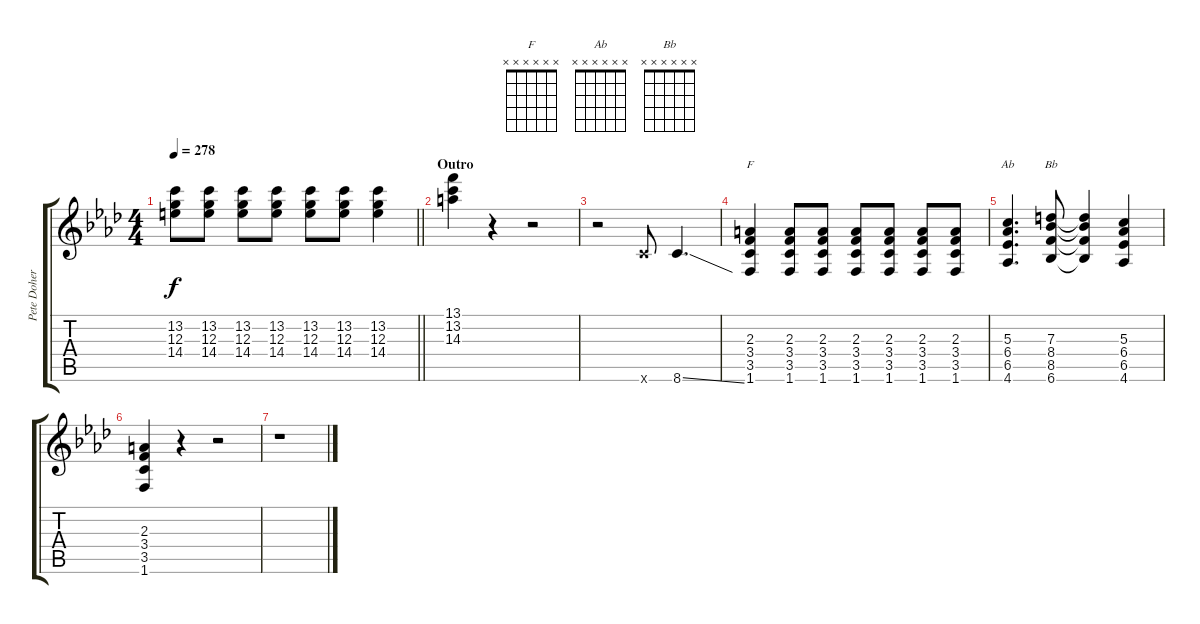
\track ("Pete Doherty" "Pete Doher") {instrument distortionguitar}
\staff {score tabs}
\tuning (E4 B3 G3 D3 A2 E2) {hide}
\chord ("F" x x x x x x)
\chord ("Ab" x x x x x x)
\chord ("Bb" x x x x x x)
\ts (4 4)
\tempo 278
\clef g2
\barLineRight lightlight
\ks ab
(13.2 12.3 14.4).8{dy f} (13.2 12.3 14.4).8 (13.2 12.3 14.4).8 (13.2 12.3 14.4).8 (13.2 12.3 14.4).8 (13.2 12.3 14.4).8 (13.2 12.3 14.4).4 |
\section ("" "Outro")
(13.1 13.2 14.3).4 r.4 r.2 |
r.2 8.6{x}.8 8.6{ss}.4{d} |
(2.3 3.4 3.5 1.6).4{ch "F"} (2.3 3.4 3.5 1.6).8 (2.3 3.4 3.5 1.6).8 (2.3 3.4 3.5 1.6).8 (2.3 3.4 3.5 1.6).8 (2.3 3.4 3.5 1.6).8 (2.3 3.4 3.5 1.6).8 |
(5.3 6.4 6.5 4.6).4{d ch "Ab"} (7.3 8.4 8.5 6.6).8{ch "Bb"} (7.3{t} 8.4{t} 8.5{t} 6.6{t}).4 (5.3 6.4 6.5 4.6).4 |
(2.3 3.4 3.5 1.6).4 r.4 r.2 |
r.1
